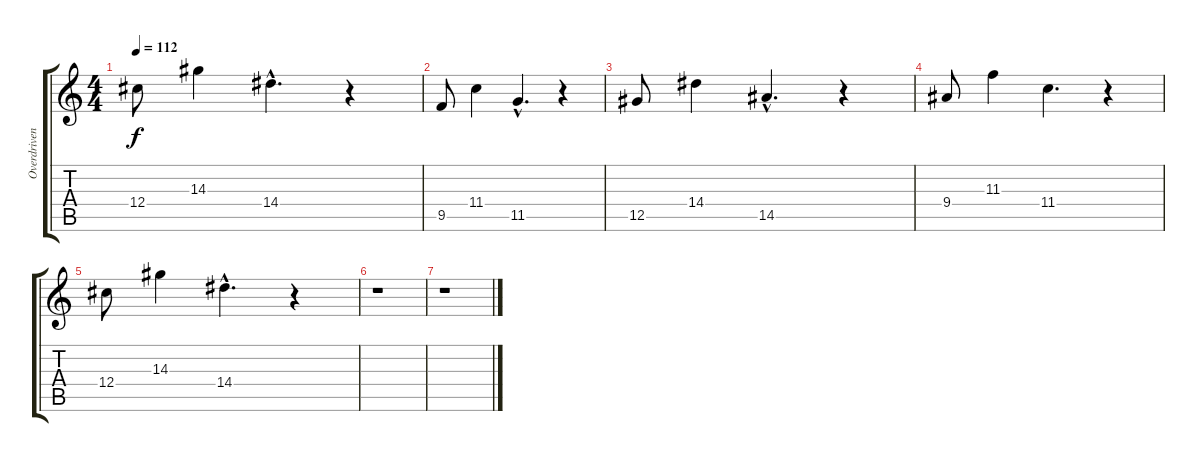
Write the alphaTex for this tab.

\track ("Overdriven Guitar 2" "Overdriven") {instrument overdrivenguitar}
\staff {score tabs}
\tuning (Eb4 Bb3 Gb3 Db3 Ab2 Eb2) {hide}
\ts (4 4)
\tempo 112
\clef g2
\ks c
12.4.8{dy f} 14.3.4 14.4{hac}.4{d} r.4 |
9.5.8 11.4.4 11.5{hac}.4{d} r.4 |
12.5.8 14.4.4 14.5{hac}.4{d} r.4 |
9.4.8 11.3.4 11.4.4{d} r.4 |
12.4.8 14.3.4 14.4{hac}.4{d} r.4 |
r.1 |
r.1
